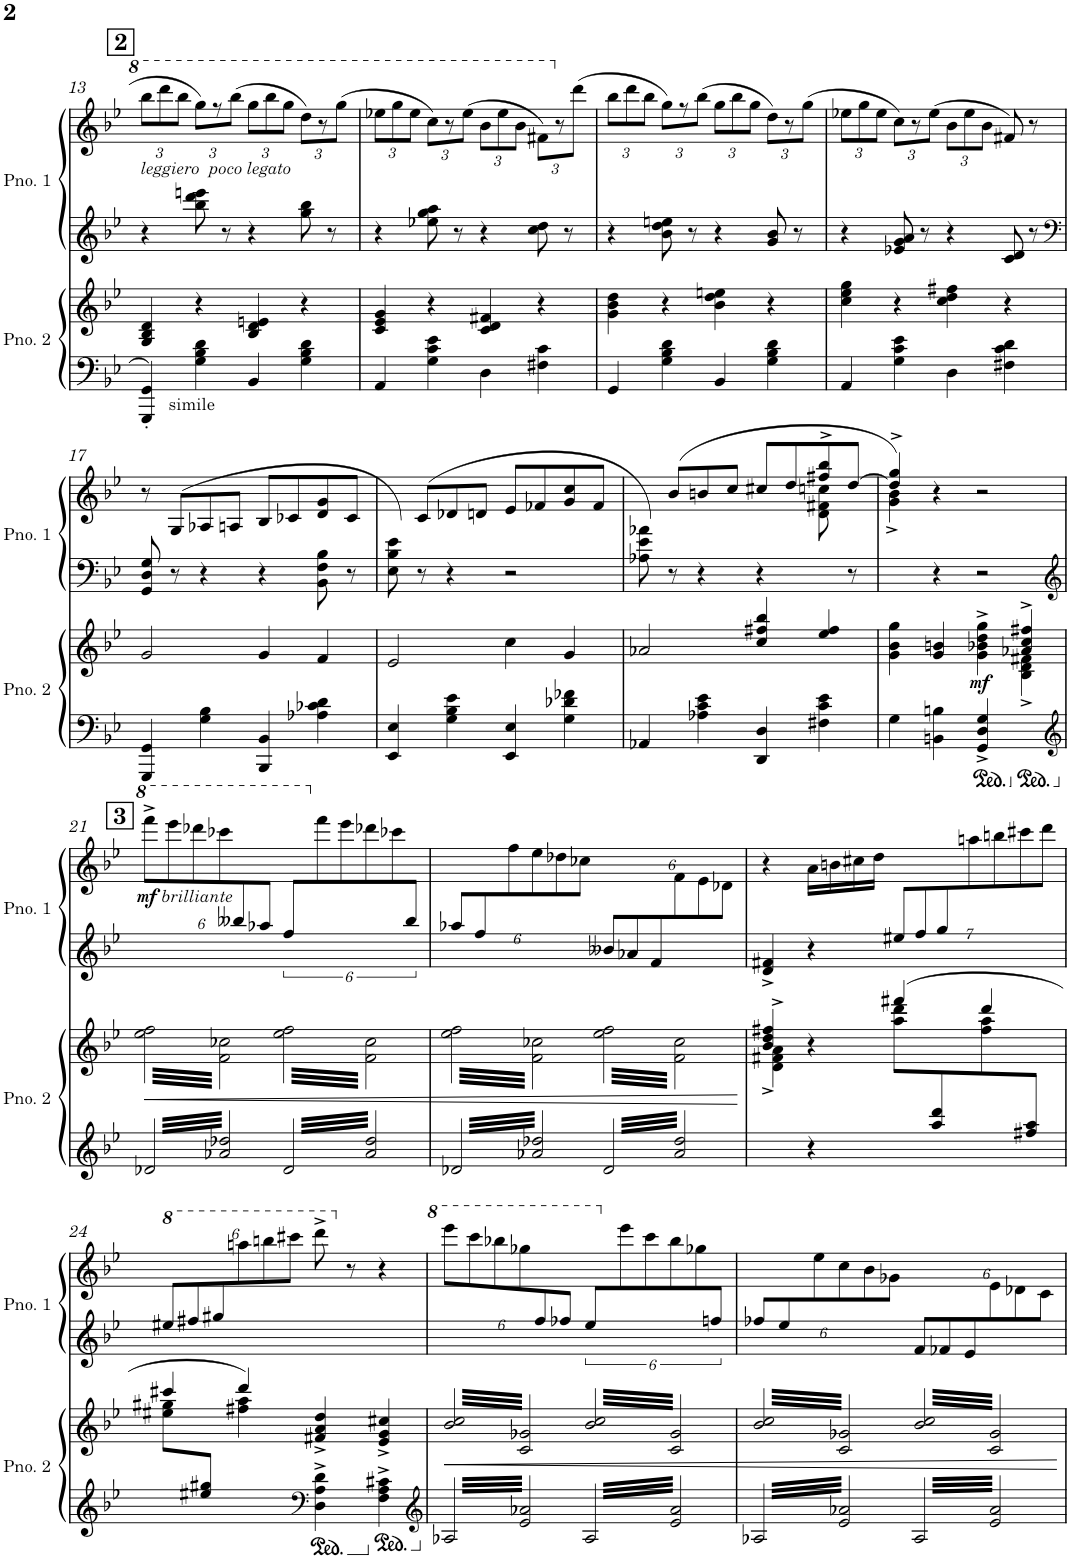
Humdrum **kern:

**kern	**kern	**dynam	**kern	**kern	**dynam
*part2	*part2	*part2	*part1	*part1	*part1
*staff4	*staff3	*staff3/4	*staff2	*staff1	*staff1/2
*I"Piano 2	*	*	*I"Piano 1	*	*
*I'Pno. 2	*	*	*I'Pno. 1	*	*
!!LO:PB:g=z
*clefF4	*clefG2	*	*clefG2	*clefG2	*
*k[b-e-]	*k[b-e-]	*	*k[b-e-]	*k[b-e-]	*
*M2/2	*M2/2	*	*M2/2	*M2/2	*
*met(c|)	*met(c|)	*	*met(c|)	*met(c|)	*
*	*	*	*	*Xbrackettup	*
!!LO:REH:place=s1:a:B:cj:fs=14:t=2
=13	=13	=13	=13	=13	=13
!	!	!	!	!LO:TX:b:i:t=leggiero  poco legato	!
!LO:TX:b:t=simile	!	!	!	!	!
4GGG/' 4GG/'	4G/ 4B-/ 4d/	.	4r	12bbb-\L	.
.	.	.	.	12dddd\	.
.	.	.	.	12bbb-\J	.
4G\ 4B-\ 4d\	4r	.	8bb-\ 8ddd\ 8eeen\	12ggg\L	.
.	.	.	.	12r	.
.	.	.	8r	.	.
.	.	.	.	(12bbb-\J	.
4BB-/	4B-/ 4d/ 4en/	.	4r	12ggg\L	.
.	.	.	.	12bbb-\	.
.	.	.	.	12ggg\J	.
4G\ 4B-\ 4d\	4r	.	8gg\ 8bb-\	12ddd\L)	.
.	.	.	.	12r	.
.	.	.	8r	.	.
.	.	.	.	(12ggg\J	.
=14	=14	=14	=14	=14	=14
4AA/	4c/ 4e-/ 4g/	.	4r	12eee-X\L	.
.	.	.	.	12ggg\	.
.	.	.	.	12eee-\J	.
4G\ 4c\ 4e-\	4r	.	8ee-X\ 8gg\ 8aa\	12ccc\L)	.
.	.	.	.	12r	.
.	.	.	8r	.	.
.	.	.	.	(12eee-\J	.
4D\	4c/ 4d/ 4f#X/	.	4r	12bb-\L	.
.	.	.	.	12eee-\	.
.	.	.	.	12bb-\J	.
4F#X\ 4c\	4r	.	8cc\ 8dd\	12ff#X\L)	.
.	.	.	.	12r	.
.	.	.	8r	.	.
.	.	.	.	(12ddd\J	.
=15	=15	=15	=15	=15	=15
4GG/	4g\ 4b-\ 4dd\	.	4r	12bb-\L	.
.	.	.	.	12ddd\	.
.	.	.	.	12bb-\J	.
4G\ 4B-\ 4d\	4r	.	8b-\ 8dd\ 8een\	12gg\L)	.
.	.	.	.	12r	.
.	.	.	8r	.	.
.	.	.	.	(12bb-\J	.
4BB-/	4b-\ 4dd\ 4een\	.	4r	12gg\L	.
.	.	.	.	12bb-\	.
.	.	.	.	12gg\J	.
4G\ 4B-\ 4d\	4r	.	8g/ 8b-/	12dd\L)	.
.	.	.	.	12r	.
.	.	.	8r	.	.
.	.	.	.	(12gg\J	.
=16	=16	=16	=16	=16	=16
4AA/	4cc\ 4ee-\ 4gg\	.	4r	12ee-X\L	.
.	.	.	.	12gg\	.
.	.	.	.	12ee-\J	.
4G\ 4c\ 4e-\	4r	.	8e-X/ 8g/ 8a/	12cc\L)	.
.	.	.	.	12r	.
.	.	.	8r	.	.
.	.	.	.	(12ee-\J	.
4D\	4cc\ 4dd\ 4ff#X\	.	4r	12b-\L	.
.	.	.	.	12ee-\	.
.	.	.	.	12b-\J	.
4F#X\ 4c\ 4d\	4r	.	8c/ 8d/	8f#X/)	.
.	.	.	8r	8r	.
!!LO:LB:g=z
=17	=17	=17	=17	=17	=17
*	*	*	*clefF4	*	*
4GGG/ 4GG/	2g/	.	8GG/ 8D/ 8G/	8r	.
.	.	.	8r	(>8G/L	.
4G\ 4B-\	.	.	4r	8A-X/	.
.	.	.	.	8An/J	.
4BBB-/ 4BB-/	4g/	.	4r	8B-/L	.
.	.	.	.	8c-X/	.
4A-X\ 4c-X\ 4d\	4f/	.	8BB-\ 8F\ 8B-\	8d/ 8g/	.
.	.	.	8r	8c-/J	.
=18	=18	=18	=18	=18	=18
4EE-/ 4E-/	2e-/	.	8E-\ 8B-\ 8e-\	8ryy)	.
.	.	.	8r	(>8c/L	.
4G\ 4B-\ 4e-\	.	.	4r	8d-X/	.
.	.	.	.	8dn/J	.
4EE-/ 4E-/	4cc\	.	2r	8e-/L	.
.	.	.	.	8f-X/	.
4G\ 4d-X\ 4f-X\	4g/	.	.	8g/ 8cc/	.
.	.	.	.	8f-/J	.
=19	=19	=19	=19	=19	=19
*	*	*	*	*^	*
4AA-X/	2a-X/	.	8A-X\ 8e-\ 8a-X\	8ryy)	2.ryy	.
.	.	.	8r	(>8b-/L	.	.
4A-X\ 4c\ 4e-\	.	.	4r	8bn/	.	.
.	.	.	.	8cc/J	.	.
4DD/ 4D/	4cc/ 4ff#X/ 4bb-/	.	4r	8cc#X/L	.	.
.	.	.	.	8dd/	.	.
4F#X\ 4c\ 4e-\	4ee-/ 4ff#/	.	8ryy	8ff#X/^> 8bb-/^>	8d\ 8f#X\ 8ccn\	.
.	.	.	8r	[>8dd/J	8ryy	.
=20	=20	=20	=20	=20	=20	=20
*	*^	*	*	*	*	*
4G\	4g\ 4b-\ 4gg\	2.ryy	.	4ryy	4dd/]^> 4gg/^>)	4g\^< 4b-\^<	.
4BBn\ 4Bn\	4g/ 4bn/	.	.	4r	4r	2.ryy	.
!	!	!	!LO:DY:b	!	!	!	!
4GG/^ 4D/^ 4G/^	4g\^ 4b-X\^ 4dd\^ 4gg\^	.	mf	2r	2r	.	.
*	*ped	*	*	*	*	*	*
4ryy	4a-X/^ 4cc/^ 4ff#X/^	4B-\^ 4d\^ 4f#X\^	.	.	.	.	.
*	*v	*v	*	*	*v	*v	*
!!LO:LB:g=z
!!LO:REH:place=s1:a:B:cj:fs=14:t=3
=21	=21	=21	=21	=21	=21
*clefG2	*	*	*clefG2	*	*
*	*Xped	*	*	*	*
*	*^	*	*	*	*
!	!	!	!LO:HP:b	!	!	!
*	*v	*v	*	*^	*	*
*	*	*	*	*	*8va	*
*	*^	*	*	*	*	*
!	!	!	!	!	!	!LO:TX:b:i:t=brilliante	!
!	!	!	!	!	!	!	!LO:DY:b
*	*v	*v	*	*	*	*	*
*	*tremolo	*	*	*	*	*
6.d-X/	64ee-\ 64ff\LLLL	<	3ryy	1ryy	12ffff^\L	mf
.	64f\ 64cc-X\	.	.	.	.	.
.	64ee-\ 64ff\	.	.	.	.	.
.	64f\ 64cc-X\	.	.	.	.	.
.	64ee-\ 64ff\	.	.	.	.	.
.	64f\ 64cc-X\	.	.	.	.	.
.	.	.	.	.	12eeee-\	.
.	64ee-\ 64ff\	.	.	.	.	.
.	64f\ 64cc-X\	.	.	.	.	.
.	64ee-\ 64ff\	.	.	.	.	.
.	64f\ 64cc-X\	.	.	.	.	.
.	64ee-\ 64ff\	.	.	.	.	.
.	.	.	.	.	12dddd-X\	.
.	64f\ 64cc-X\	.	.	.	.	.
.	64ee-\ 64ff\	.	.	.	.	.
.	64f\ 64cc-X\	.	.	.	.	.
.	64ee-\ 64ff\	.	.	.	.	.
.	64f\ 64cc-X\	.	.	.	.	.
6.a-X/ 6.dd-X/	64ee-\ 64ff\	.	.	.	12cccc-X\	.
.	64f\ 64cc-X\	.	.	.	.	.
.	64ee-\ 64ff\	.	.	.	.	.
.	64f\ 64cc-X\	.	.	.	.	.
.	64ee-\ 64ff\	.	.	.	.	.
.	64f\ 64cc-X\	.	.	.	.	.
.	.	.	12bbb--X/	.	4ryy	.
.	64ee-\ 64ff\	.	.	.	.	.
.	64f\ 64cc-X\	.	.	.	.	.
.	64ee-\ 64ff\	.	.	.	.	.
.	64f\ 64cc-X\	.	.	.	.	.
.	64ee-\ 64ff\	.	.	.	.	.
.	.	.	12aaa-X/J	.	.	.
.	64f\ 64cc-X\	.	.	.	.	.
.	64ee-\ 64ff\	.	.	.	.	.
.	64f\ 64cc-X\	.	.	.	.	.
.	64ee-\ 64ff\	.	.	.	.	.
.	64f\ 64cc-X\JJJJ	.	.	.	.	.
6.d-/	64ee-\ 64ff\LLLL	.	12fff/L	.	.	.
.	64f\ 64cc-\	.	.	.	.	.
.	64ee-\ 64ff\	.	.	.	.	.
.	64f\ 64cc-\	.	.	.	.	.
.	64ee-\ 64ff\	.	.	.	.	.
.	64f\ 64cc-\	.	.	.	.	.
.	.	.	3ryy	.	12ffff\	.
.	64ee-\ 64ff\	.	.	.	.	.
.	64f\ 64cc-\	.	.	.	.	.
.	64ee-\ 64ff\	.	.	.	.	.
.	64f\ 64cc-\	.	.	.	.	.
.	64ee-\ 64ff\	.	.	.	.	.
*	*	*	*	*	*X8va	*
.	.	.	.	.	12eee-\	.
.	64f\ 64cc-\	.	.	.	.	.
.	64ee-\ 64ff\	.	.	.	.	.
.	64f\ 64cc-\	.	.	.	.	.
.	64ee-\ 64ff\	.	.	.	.	.
.	64f\ 64cc-\	.	.	.	.	.
6.a-/ 6.dd-/	64ee-\ 64ff\	.	.	.	12ddd-X\	.
.	64f\ 64cc-\	.	.	.	.	.
.	64ee-\ 64ff\	.	.	.	.	.
.	64f\ 64cc-\	.	.	.	.	.
.	64ee-\ 64ff\	.	.	.	.	.
.	64f\ 64cc-\	.	.	.	.	.
.	.	.	.	.	12ccc-X\	.
.	64ee-\ 64ff\	.	.	.	.	.
.	64f\ 64cc-\	.	.	.	.	.
.	64ee-\ 64ff\	.	.	.	.	.
.	64f\ 64cc-\	.	.	.	.	.
.	64ee-\ 64ff\	.	.	.	.	.
.	.	.	12bb--/J	.	12ryy	.
.	64f\ 64cc-\	.	.	.	.	.
.	64ee-\ 64ff\	.	.	.	.	.
.	64f\ 64cc-\	.	.	.	.	.
.	64ee-\ 64ff\	.	.	.	.	.
.	64f\ 64cc-\JJJJ	.	.	.	.	.
=22	=22	=22	=22	=22	=22	=22
*	*	*	*Xbrackettup	*	*	*
6.d-X/	64ee-\ 64ff\LLLL	.	12aa-X/L	1ryy	6ryy	.
.	64f\ 64cc-X\	.	.	.	.	.
.	64ee-\ 64ff\	.	.	.	.	.
.	64f\ 64cc-X\	.	.	.	.	.
.	64ee-\ 64ff\	.	.	.	.	.
.	64f\ 64cc-X\	.	.	.	.	.
.	.	.	12ff/	.	.	.
.	64ee-\ 64ff\	.	.	.	.	.
.	64f\ 64cc-X\	.	.	.	.	.
.	64ee-\ 64ff\	.	.	.	.	.
.	64f\ 64cc-X\	.	.	.	.	.
.	64ee-\ 64ff\	.	.	.	.	.
.	.	.	3ryy	.	12ff\	.
.	64f\ 64cc-X\	.	.	.	.	.
.	64ee-\ 64ff\	.	.	.	.	.
.	64f\ 64cc-X\	.	.	.	.	.
.	64ee-\ 64ff\	.	.	.	.	.
.	64f\ 64cc-X\	.	.	.	.	.
6.a-X/ 6.dd-X/	64ee-\ 64ff\	.	.	.	12ee-\	.
.	64f\ 64cc-X\	.	.	.	.	.
.	64ee-\ 64ff\	.	.	.	.	.
.	64f\ 64cc-X\	.	.	.	.	.
.	64ee-\ 64ff\	.	.	.	.	.
.	64f\ 64cc-X\	.	.	.	.	.
.	.	.	.	.	12dd-X\	.
.	64ee-\ 64ff\	.	.	.	.	.
.	64f\ 64cc-X\	.	.	.	.	.
.	64ee-\ 64ff\	.	.	.	.	.
.	64f\ 64cc-X\	.	.	.	.	.
.	64ee-\ 64ff\	.	.	.	.	.
.	.	.	.	.	12cc-X\J	.
.	64f\ 64cc-X\	.	.	.	.	.
.	64ee-\ 64ff\	.	.	.	.	.
.	64f\ 64cc-X\	.	.	.	.	.
.	64ee-\ 64ff\	.	.	.	.	.
.	64f\ 64cc-X\JJJJ	.	.	.	.	.
6.d-/	64ee-\ 64ff\LLLL	.	12b--X/L	.	4ryy	.
.	64f\ 64cc-\	.	.	.	.	.
.	64ee-\ 64ff\	.	.	.	.	.
.	64f\ 64cc-\	.	.	.	.	.
.	64ee-\ 64ff\	.	.	.	.	.
.	64f\ 64cc-\	.	.	.	.	.
.	.	.	12a-X/	.	.	.
.	64ee-\ 64ff\	.	.	.	.	.
.	64f\ 64cc-\	.	.	.	.	.
.	64ee-\ 64ff\	.	.	.	.	.
.	64f\ 64cc-\	.	.	.	.	.
.	64ee-\ 64ff\	.	.	.	.	.
.	.	.	12f/	.	.	.
.	64f\ 64cc-\	.	.	.	.	.
.	64ee-\ 64ff\	.	.	.	.	.
.	64f\ 64cc-\	.	.	.	.	.
.	64ee-\ 64ff\	.	.	.	.	.
.	64f\ 64cc-\	.	.	.	.	.
6.a-/ 6.dd-/	64ee-\ 64ff\	.	4ryy	.	12f\	.
.	64f\ 64cc-\	.	.	.	.	.
.	64ee-\ 64ff\	.	.	.	.	.
.	64f\ 64cc-\	.	.	.	.	.
.	64ee-\ 64ff\	.	.	.	.	.
.	64f\ 64cc-\	.	.	.	.	.
.	.	.	.	.	12e-\	.
.	64ee-\ 64ff\	.	.	.	.	.
.	64f\ 64cc-\	.	.	.	.	.
.	64ee-\ 64ff\	.	.	.	.	.
.	64f\ 64cc-\	.	.	.	.	.
.	64ee-\ 64ff\	.	.	.	.	.
.	.	.	.	.	12d-X\J	.
.	64f\ 64cc-\	.	.	.	.	.
.	64ee-\ 64ff\	.	.	.	.	.
.	64f\ 64cc-\	.	.	.	.	.
.	64ee-\ 64ff\	.	.	.	.	.
.	64f\ 64cc-\JJJJ	.	.	.	.	.
*	*Xtremolo	*	*	*	*	*
=23	=23	=23	=23	=23	=23	=23
*	*^	*	*	*	*	*
4ryy	4b-/^ 4dd/^ 4ff#X/^	4d\^ 4f#X\^ 4a\^	.	2ryy	4d/^ 4f#X/^	4r	.
.	.	.	.	.	.	.	.
.	.	.	.	.	.	.	.
.	.	.	.	.	.	.	.
.	.	.	.	.	.	.	.
.	.	.	.	.	.	.	.
.	.	.	.	.	.	.	.
.	.	.	.	.	.	.	.
.	.	.	.	.	.	.	.
.	.	.	.	.	.	.	.
.	.	.	.	.	.	.	.
.	.	.	.	.	.	.	.
.	.	.	.	.	.	.	.
.	.	.	.	.	.	.	.
.	.	.	.	.	.	.	.
.	.	.	.	.	.	.	.
4r	4r	4ryy	.	.	4r	16a\LL	.
.	.	.	.	.	.	16bn\	.
.	.	.	.	.	.	16cc#X\	.
.	.	.	.	.	.	16dd\JJ	.
8ryy	(>4fff#X/	8aa\ 8ddd\L	.	14ee#X/L	2ryy	7.ryy	.
.	.	.	.	14ff/	.	.	.
8aa/ 8ddd/	.	8ryy	.	.	.	.	.
.	.	.	.	14gg/	.	.	.
.	.	.	.	7%2ryy	.	14aan\	.
8ryy	4ddd/	8ff#\ 8aa\	.	.	.	.	.
.	.	.	.	.	.	14bbn\	.
.	.	.	.	.	.	14ccc#X\	.
8ff#X/ 8aa/J	.	8ryy	.	.	.	.	.
.	.	.	.	.	.	14ddd\J	.
!!LO:LB:g=z
=24	=24	=24	=24	=24	=24	=24	=24
*	*	*	*	*8va	*	*	*
8ryy	4ccc#X/	8ee#X\ 8gg#X\L	.	12eee#X/L	1ryy	4ryy	.
.	.	.	.	12fff#X/	.	.	.
8ee#X/ 8gg#X/J	.	8ryy	.	.	.	.	.
.	.	.	.	12ggg#X/	.	.	.
4ryy	4ddd/)	4ff#X\ 4aa\	.	2.ryy	.	12aaan\	.
.	.	.	.	.	.	12bbbn\	.
.	.	.	.	.	.	12cccc#X\J	.
*clefF4	*	*	*	*	*	*	*
4D\^ 4A\^ 4d\^	4f#X/^ 4a/^ 4dd/^	2ryy	.	.	.	8dddd^\	.
*	*	*	*	*	*	*X8va	*
.	.	.	.	.	.	8r	.
4F\^ 4A\^ 4c#X\^	4e-/^ 4g/^ 4cc#X/^	.	.	.	.	4r	.
*	*v	*v	*	*	*	*	*
=25	=25	=25	=25	=25	=25	=25
*clefG2	*	*	*	*	*	*
*	*	*	*	*	*8va	*
*	*tremolo	*	*	*	*	*
6.A-X/	64b-/ 64cc/LLLL	.	3ryy	1ryy	12eeee-\L	.
.	64c/ 64g-X/	.	.	.	.	.
.	64b-/ 64cc/	.	.	.	.	.
.	64c/ 64g-X/	.	.	.	.	.
.	64b-/ 64cc/	.	.	.	.	.
.	64c/ 64g-X/	.	.	.	.	.
.	.	.	.	.	12cccc\	.
.	64b-/ 64cc/	.	.	.	.	.
.	64c/ 64g-X/	.	.	.	.	.
.	64b-/ 64cc/	.	.	.	.	.
.	64c/ 64g-X/	.	.	.	.	.
.	64b-/ 64cc/	.	.	.	.	.
.	.	.	.	.	12bbb-X\	.
.	64c/ 64g-X/	.	.	.	.	.
.	64b-/ 64cc/	.	.	.	.	.
.	64c/ 64g-X/	.	.	.	.	.
.	64b-/ 64cc/	.	.	.	.	.
.	64c/ 64g-X/	.	.	.	.	.
6.e-/ 6.a-X/	64b-/ 64cc/	.	.	.	12ggg-X\	.
.	64c/ 64g-X/	.	.	.	.	.
.	64b-/ 64cc/	.	.	.	.	.
.	64c/ 64g-X/	.	.	.	.	.
.	64b-/ 64cc/	.	.	.	.	.
.	64c/ 64g-X/	.	.	.	.	.
.	.	.	12fff/	.	4ryy	.
.	64b-/ 64cc/	.	.	.	.	.
.	64c/ 64g-X/	.	.	.	.	.
.	64b-/ 64cc/	.	.	.	.	.
.	64c/ 64g-X/	.	.	.	.	.
.	64b-/ 64cc/	.	.	.	.	.
.	.	.	12fff-X/J	.	.	.
.	64c/ 64g-X/	.	.	.	.	.
.	64b-/ 64cc/	.	.	.	.	.
.	64c/ 64g-X/	.	.	.	.	.
.	64b-/ 64cc/	.	.	.	.	.
.	64c/ 64g-X/JJJJ	.	.	.	.	.
*	*	*	*brackettup	*	*	*
6.A-/	64b-/ 64cc/LLLL	.	12eee-/L	.	.	.
.	64c/ 64g-/	.	.	.	.	.
.	64b-/ 64cc/	.	.	.	.	.
.	64c/ 64g-/	.	.	.	.	.
.	64b-/ 64cc/	.	.	.	.	.
.	64c/ 64g-/	.	.	.	.	.
.	.	.	3ryy	.	12eeee-\	.
.	64b-/ 64cc/	.	.	.	.	.
.	64c/ 64g-/	.	.	.	.	.
.	64b-/ 64cc/	.	.	.	.	.
.	64c/ 64g-/	.	.	.	.	.
.	64b-/ 64cc/	.	.	.	.	.
*	*	*	*	*	*X8va	*
.	.	.	.	.	12ccc\	.
.	64c/ 64g-/	.	.	.	.	.
.	64b-/ 64cc/	.	.	.	.	.
.	64c/ 64g-/	.	.	.	.	.
.	64b-/ 64cc/	.	.	.	.	.
.	64c/ 64g-/	.	.	.	.	.
6.e-/ 6.a-/	64b-/ 64cc/	.	.	.	12bb-\	.
.	64c/ 64g-/	.	.	.	.	.
.	64b-/ 64cc/	.	.	.	.	.
.	64c/ 64g-/	.	.	.	.	.
.	64b-/ 64cc/	.	.	.	.	.
.	64c/ 64g-/	.	.	.	.	.
.	.	.	.	.	12gg-X\	.
.	64b-/ 64cc/	.	.	.	.	.
.	64c/ 64g-/	.	.	.	.	.
.	64b-/ 64cc/	.	.	.	.	.
.	64c/ 64g-/	.	.	.	.	.
.	64b-/ 64cc/	.	.	.	.	.
.	.	.	12ffn/J	.	12ryy	.
.	64c/ 64g-/	.	.	.	.	.
.	64b-/ 64cc/	.	.	.	.	.
.	64c/ 64g-/	.	.	.	.	.
.	64b-/ 64cc/	.	.	.	.	.
.	64c/ 64g-/JJJJ	.	.	.	.	.
=26	=26	=26	=26	=26	=26	=26
*	*	*	*Xbrackettup	*	*	*
6.A-X/	64b-/ 64cc/LLLL	.	12ff-X/L	1ryy	6ryy	.
.	64c/ 64g-X/	.	.	.	.	.
.	64b-/ 64cc/	.	.	.	.	.
.	64c/ 64g-X/	.	.	.	.	.
.	64b-/ 64cc/	.	.	.	.	.
.	64c/ 64g-X/	.	.	.	.	.
.	.	.	12ee-/	.	.	.
.	64b-/ 64cc/	.	.	.	.	.
.	64c/ 64g-X/	.	.	.	.	.
.	64b-/ 64cc/	.	.	.	.	.
.	64c/ 64g-X/	.	.	.	.	.
.	64b-/ 64cc/	.	.	.	.	.
.	.	.	3ryy	.	12ee-\	.
.	64c/ 64g-X/	.	.	.	.	.
.	64b-/ 64cc/	.	.	.	.	.
.	64c/ 64g-X/	.	.	.	.	.
.	64b-/ 64cc/	.	.	.	.	.
.	64c/ 64g-X/	.	.	.	.	.
6.e-/ 6.a-X/	64b-/ 64cc/	.	.	.	12cc\	.
.	64c/ 64g-X/	.	.	.	.	.
.	64b-/ 64cc/	.	.	.	.	.
.	64c/ 64g-X/	.	.	.	.	.
.	64b-/ 64cc/	.	.	.	.	.
.	64c/ 64g-X/	.	.	.	.	.
.	.	.	.	.	12b-\	.
.	64b-/ 64cc/	.	.	.	.	.
.	64c/ 64g-X/	.	.	.	.	.
.	64b-/ 64cc/	.	.	.	.	.
.	64c/ 64g-X/	.	.	.	.	.
.	64b-/ 64cc/	.	.	.	.	.
.	.	.	.	.	12g-X\J	.
.	64c/ 64g-X/	.	.	.	.	.
.	64b-/ 64cc/	.	.	.	.	.
.	64c/ 64g-X/	.	.	.	.	.
.	64b-/ 64cc/	.	.	.	.	.
.	64c/ 64g-X/JJJJ	.	.	.	.	.
6.A-/	64b-/ 64cc/LLLL	.	12f/L	.	4ryy	.
.	64c/ 64g-/	.	.	.	.	.
.	64b-/ 64cc/	.	.	.	.	.
.	64c/ 64g-/	.	.	.	.	.
.	64b-/ 64cc/	.	.	.	.	.
.	64c/ 64g-/	.	.	.	.	.
.	.	.	12f-X/	.	.	.
.	64b-/ 64cc/	.	.	.	.	.
.	64c/ 64g-/	.	.	.	.	.
.	64b-/ 64cc/	.	.	.	.	.
.	64c/ 64g-/	.	.	.	.	.
.	64b-/ 64cc/	.	.	.	.	.
.	.	.	12e-/	.	.	.
.	64c/ 64g-/	.	.	.	.	.
.	64b-/ 64cc/	.	.	.	.	.
.	64c/ 64g-/	.	.	.	.	.
.	64b-/ 64cc/	.	.	.	.	.
.	64c/ 64g-/	.	.	.	.	.
6.e-/ 6.a-/	64b-/ 64cc/	.	4ryy	.	12e-\	.
.	64c/ 64g-/	.	.	.	.	.
.	64b-/ 64cc/	.	.	.	.	.
.	64c/ 64g-/	.	.	.	.	.
.	64b-/ 64cc/	.	.	.	.	.
.	64c/ 64g-/	.	.	.	.	.
.	.	.	.	.	12d-X\	.
.	64b-/ 64cc/	.	.	.	.	.
.	64c/ 64g-/	.	.	.	.	.
.	64b-/ 64cc/	.	.	.	.	.
.	64c/ 64g-/	.	.	.	.	.
.	64b-/ 64cc/	.	.	.	.	.
.	.	.	.	.	12c\J	.
.	64c/ 64g-/	.	.	.	.	.
.	64b-/ 64cc/	.	.	.	.	.
.	64c/ 64g-/	.	.	.	.	.
.	64b-/ 64cc/	.	.	.	.	.
.	64c/ 64g-/JJJJ	.	.	.	.	.
*	*Xtremolo	*	*	*	*	*
*	*	*	*v	*v	*	*
.	.	[	.	.	.
.	.	.	.	.	.
.	.	.	.	.	.
.	.	.	.	.	.
.	.	.	.	.	.
.	.	.	.	.	.
.	.	.	.	.	.
.	.	.	.	.	.
.	.	.	.	.	.
.	.	.	.	.	.
.	.	.	.	.	.
.	.	.	.	.	.
.	.	.	.	.	.
.	.	.	.	.	.
.	.	.	.	.	.
.	.	.	.	.	.
=	=	=	=	=	=
*-	*-	*-	*-	*-	*-
